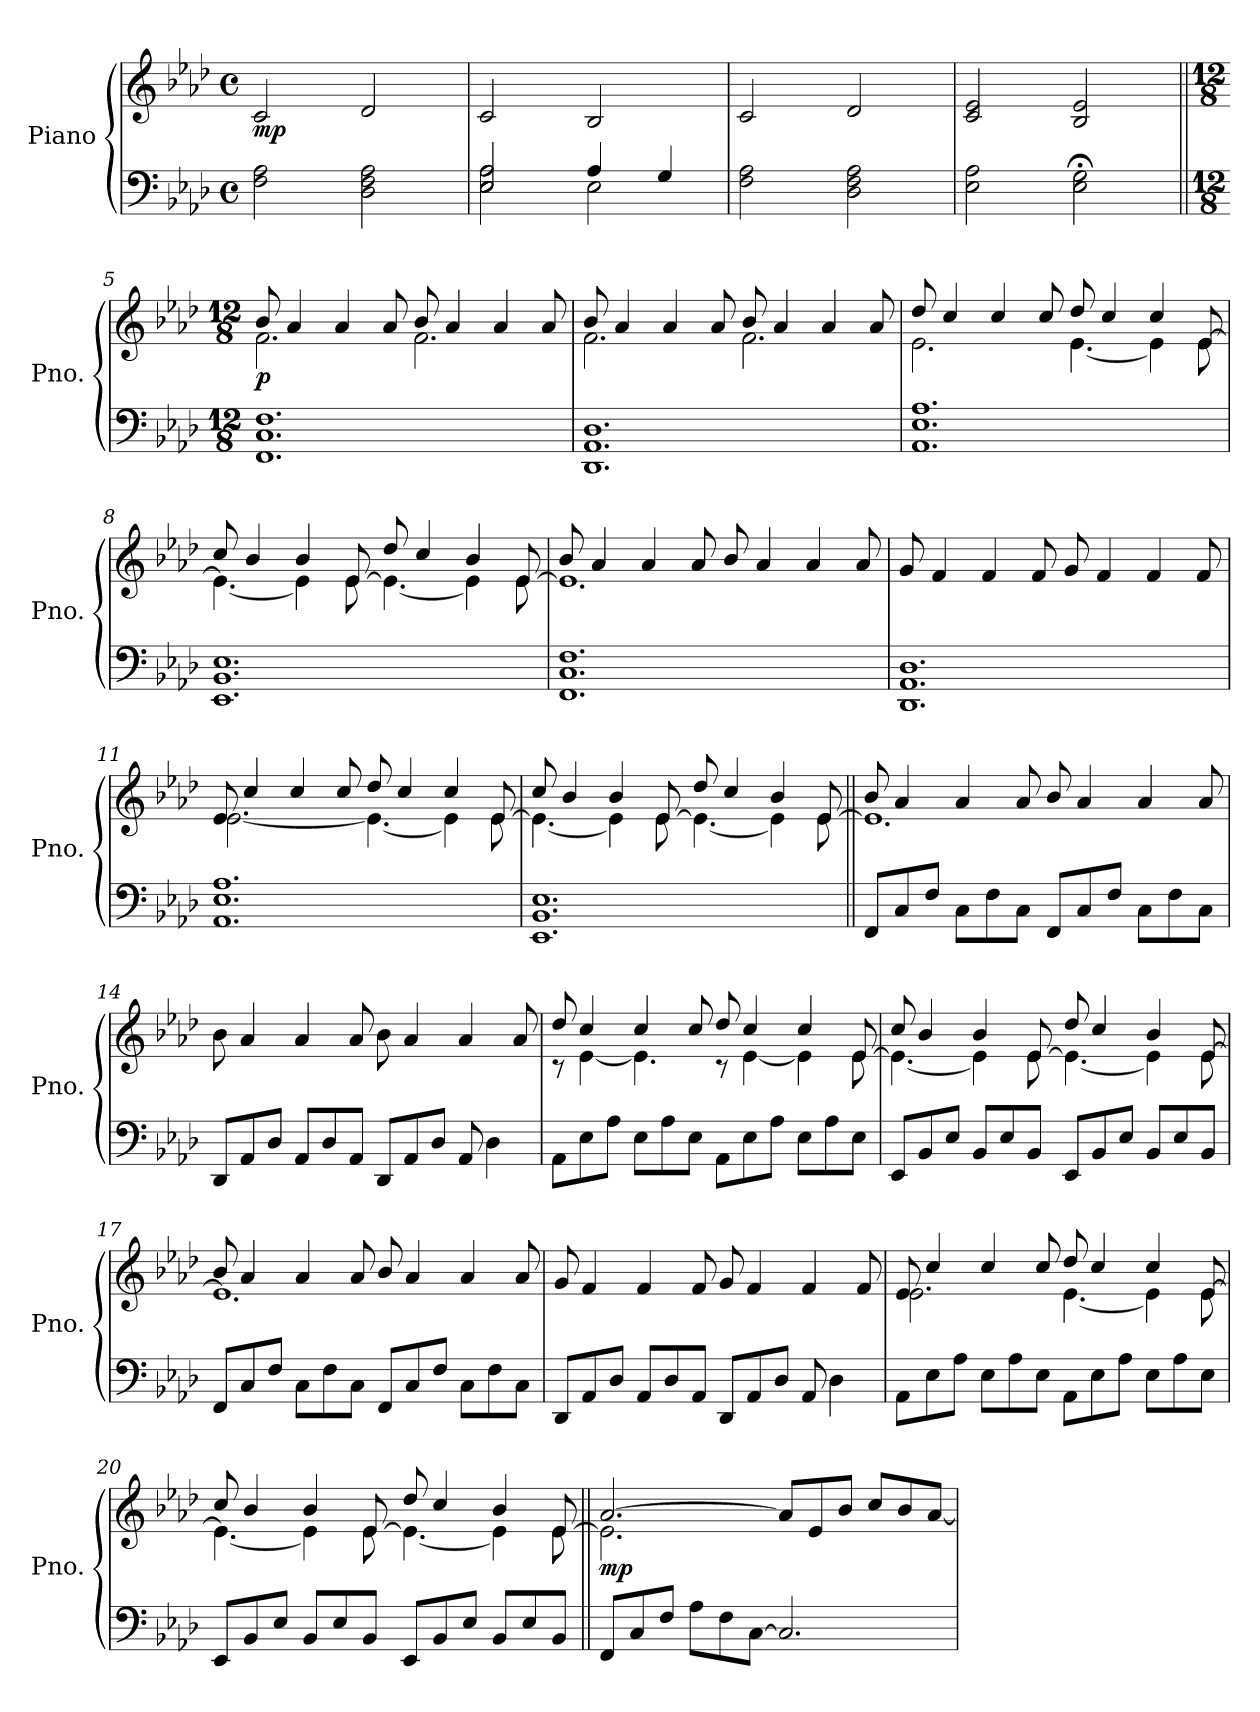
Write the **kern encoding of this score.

**kern	**kern	**dynam
*part1	*part1	*part1
*staff2	*staff1	*staff1/2
*I"Piano	*	*
*I'Pno.	*	*
*clefF4	*clefG2	*
*k[b-e-a-d-]	*k[b-e-a-d-]	*
*M4/4	*M4/4	*
*met(c)	*met(c)	*
*MM35	*MM35	*
=1	=1	=1
!	!	!LO:DY:b
2F\ 2A-\	2c/	mp
2D-\ 2F\ 2A-\	2d-/	.
=2	=2	=2
*^	*	*
2E-/ 2A-/	2E-\ 2A-\	2c/	.
4A-/	2E-\	2B-/	.
4G/	.	.	.
*v	*v	*	*
=3	=3	=3
2F\ 2A-\	2c/	.
2D-\ 2F\ 2A-\	2d-/	.
=4	=4	=4
2E-\ 2A-\	2c/ 2e-/	.
2E-\;< 2G\;<	2B-/ 2e-/	.
=5||	=5||	=5||
*M12/8	*M12/8	*
*	*MM117	*
*	*^	*
!	!	!	!LO:DY:b
1.FF 1.C 1.F	8b-/	2.f\	p
.	4a-/	.	.
.	4a-/	.	.
.	8a-/	.	.
.	8b-/	2.f\	.
.	4a-/	.	.
.	4a-/	.	.
.	8a-/	.	.
=6	=6	=6	=6
1.DD- 1.AA- 1.D-	8b-/	2.f\	.
.	4a-/	.	.
.	4a-/	.	.
.	8a-/	.	.
.	8b-/	2.f\	.
.	4a-/	.	.
.	4a-/	.	.
.	8a-/	.	.
!!LO:LB:g=z	!!
=7	=7	=7	=7
1.AA- 1.E- 1.A-	8dd-/	2.e-\	.
.	4cc/	.	.
.	4cc/	.	.
.	8cc/	.	.
.	8dd-/	[4.e-\	.
.	4cc/	.	.
.	4cc/	4e-\]	.
.	[8e-/	8e-\	.
=8	=8	=8	=8
1.EE- 1.BB- 1.E-	8cc/	4.e-\_	.
.	4b-/	.	.
.	4b-/	4e-\]	.
.	[8e-/	8e-\	.
.	8dd-/	4.e-\_	.
.	4cc/	.	.
.	4b-/	4e-\]	.
.	[8e-/	8e-\	.
=9	=9	=9	=9
1.FF 1.C 1.F	8b-/	1.e-]	.
.	4a-/	.	.
.	4a-/	.	.
.	8a-/	.	.
.	8b-/	.	.
.	4a-/	.	.
.	4a-/	.	.
.	8a-/	.	.
*	*v	*v	*
!!LO:LB:g=z
=10	=10	=10
1.DD- 1.AA- 1.D-	8g/	.
.	4f/	.
.	4f/	.
.	8f/	.
.	8g/	.
.	4f/	.
.	4f/	.
.	8f/	.
=11	=11	=11
*	*^	*
1.AA- 1.E- 1.A-	8e-/	[2.e-\	.
.	4cc/	.	.
.	4cc/	.	.
.	8cc/	.	.
.	8dd-/	4.e-\_	.
.	4cc/	.	.
.	4cc/	4e-\]	.
.	[8e-/	8e-\	.
=12	=12	=12	=12
1.EE- 1.BB- 1.E-	8cc/	4.e-\_	.
.	4b-/	.	.
.	4b-/	4e-\]	.
.	[8e-/	8e-\	.
.	8dd-/	4.e-\_	.
.	4cc/	.	.
.	4b-/	4e-\]	.
.	[8e-/	8e-\	.
!!LO:LB:g=z	!!
=13||	=13||	=13||	=13||
*	*MM120	*	*
8FF/L	8b-/	1.e-]	.
8C/	4a-/	.	.
8F/J	.	.	.
8C\L	4a-/	.	.
8F\	.	.	.
8C\J	8a-/	.	.
8FF/L	8b-/	.	.
8C/	4a-/	.	.
8F/J	.	.	.
8C\L	4a-/	.	.
8F\	.	.	.
8C\J	8a-/	.	.
*	*v	*v	*
=14	=14	=14
8DD-/L	8b-\	.
8AA-/	4a-/	.
8D-/J	.	.
8AA-/L	4a-/	.
8D-/	.	.
8AA-/J	8a-/	.
8DD-/L	8b-\	.
8AA-/	4a-/	.
8D-/J	.	.
8AA-/	4a-/	.
4D-\	.	.
.	8a-/	.
=15	=15	=15
*	*^	*
8AA-\L	8dd-/	8r	.
8E-\	4cc/	[4e-\	.
8A-\J	.	.	.
8E-\L	4cc/	4.e-\]	.
8A-\	.	.	.
8E-\J	8cc/	.	.
8AA-\L	8dd-/	8r	.
8E-\	4cc/	[4e-\	.
8A-\J	.	.	.
8E-\L	4cc/	4e-\]	.
8A-\	.	.	.
8E-\J	[8e-/	8e-\	.
!!LO:LB:g=z	!!
=16	=16	=16	=16
8EE-/L	8cc/	4.e-\_	.
8BB-/	4b-/	.	.
8E-/J	.	.	.
8BB-/L	4b-/	4e-\]	.
8E-/	.	.	.
8BB-/J	[8e-/	8e-\	.
8EE-/L	8dd-/	4.e-\_	.
8BB-/	4cc/	.	.
8E-/J	.	.	.
8BB-/L	4b-/	4e-\]	.
8E-/	.	.	.
8BB-/J	[8e-/	8e-\	.
=17	=17	=17	=17
8FF/L	8b-/	1.e-]	.
8C/	4a-/	.	.
8F/J	.	.	.
8C\L	4a-/	.	.
8F\	.	.	.
8C\J	8a-/	.	.
8FF/L	8b-/	.	.
8C/	4a-/	.	.
8F/J	.	.	.
8C\L	4a-/	.	.
8F\	.	.	.
8C\J	8a-/	.	.
*	*v	*v	*
=18	=18	=18
8DD-/L	8g/	.
8AA-/	4f/	.
8D-/J	.	.
8AA-/L	4f/	.
8D-/	.	.
8AA-/J	8f/	.
8DD-/L	8g/	.
8AA-/	4f/	.
8D-/J	.	.
8AA-/	4f/	.
4D-\	.	.
.	8f/	.
!!LO:PB:g=z
=19	=19	=19
*	*^	*
8AA-\L	8e-/	2.e-\	.
8E-\	4cc/	.	.
8A-\J	.	.	.
8E-\L	4cc/	.	.
8A-\	.	.	.
8E-\J	8cc/	.	.
8AA-\L	8dd-/	[4.e-\	.
8E-\	4cc/	.	.
8A-\J	.	.	.
8E-\L	4cc/	4e-\]	.
8A-\	.	.	.
8E-\J	[8e-/	8e-\	.
=20	=20	=20	=20
8EE-/L	8cc/	4.e-\_	.
8BB-/	4b-/	.	.
8E-/J	.	.	.
8BB-/L	4b-/	4e-\]	.
8E-/	.	.	.
8BB-/J	[8e-/	8e-\	.
8EE-/L	8dd-/	4.e-\_	.
8BB-/	4cc/	.	.
8E-/J	.	.	.
8BB-/L	4b-/	4e-\]	.
8E-/	.	.	.
8BB-/J	[8e-/	8e-\	.
=21||	=21||	=21||	=21||
*	*MM126	*	*
!	!	!	!LO:DY:b
8FF/L	[2.a-/	2.e-\]	mp
8C/	.	.	.
8F/J	.	.	.
8A-\L	.	.	.
8F\	.	.	.
[8C\J	.	.	.
2.C/]	8a-/L]	2.ryy	.
.	8e-/	.	.
.	8b-/J	.	.
.	8cc/L	.	.
.	8b-/	.	.
.	[8a-/J	.	.
*	*v	*v	*
=	=	=
*-	*-	*-
